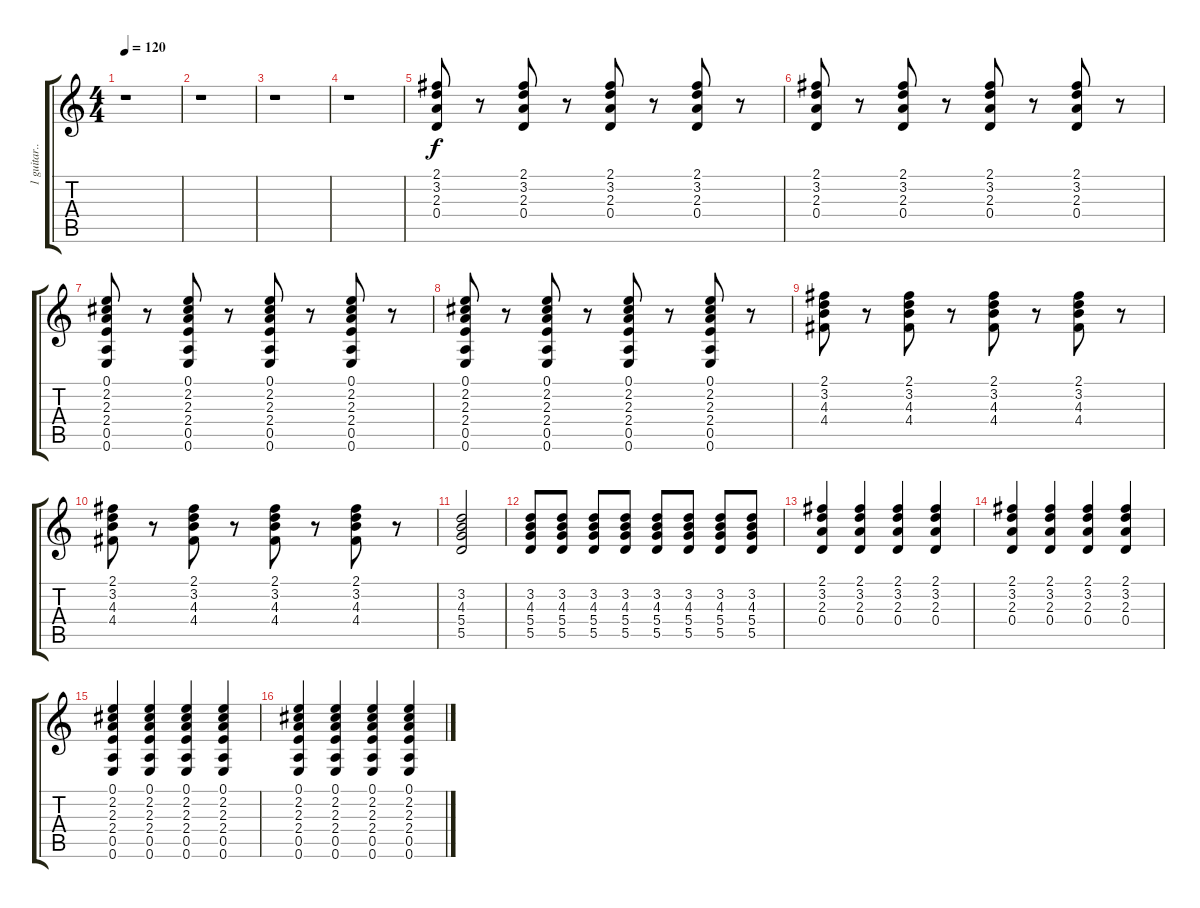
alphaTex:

\track ("1 guitar... jerome" "1 guitar..") {instrument acousticguitarsteel}
\staff {score tabs}
\tuning (E4 B3 G3 D3 A2 E2) {hide}
\ts (4 4)
\tempo 120
\clef g2
\ks c
r.1{dy f} |
r.1 |
r.1 |
r.1 |
(2.1 3.2 2.3 0.4).8{volume 9} r.8 (2.1 3.2 2.3 0.4).8 r.8 (2.1 3.2 2.3 0.4).8 r.8 (2.1 3.2 2.3 0.4).8 r.8 |
(2.1 3.2 2.3 0.4).8 r.8 (2.1 3.2 2.3 0.4).8 r.8 (2.1 3.2 2.3 0.4).8 r.8 (2.1 3.2 2.3 0.4).8 r.8 |
(0.1 2.2 2.3 2.4 0.5 0.6).8 r.8 (0.1 2.2 2.3 2.4 0.5 0.6).8 r.8 (0.1 2.2 2.3 2.4 0.5 0.6).8 r.8 (0.1 2.2 2.3 2.4 0.5 0.6).8 r.8 |
(0.1 2.2 2.3 2.4 0.5 0.6).8 r.8 (0.1 2.2 2.3 2.4 0.5 0.6).8 r.8 (0.1 2.2 2.3 2.4 0.5 0.6).8 r.8 (0.1 2.2 2.3 2.4 0.5 0.6).8 r.8 |
(2.1 3.2 4.3 4.4).8 r.8 (2.1 3.2 4.3 4.4).8 r.8 (2.1 3.2 4.3 4.4).8 r.8 (2.1 3.2 4.3 4.4).8 r.8 |
(2.1 3.2 4.3 4.4).8 r.8 (2.1 3.2 4.3 4.4).8 r.8 (2.1 3.2 4.3 4.4).8 r.8 (2.1 3.2 4.3 4.4).8 r.8 |
(3.2 4.3 5.4 5.5).2{volume 11} |
(3.2 4.3 5.4 5.5).8 (3.2 4.3 5.4 5.5).8 (3.2 4.3 5.4 5.5).8 (3.2 4.3 5.4 5.5).8 (3.2 4.3 5.4 5.5).8 (3.2 4.3 5.4 5.5).8 (3.2 4.3 5.4 5.5).8 (3.2 4.3 5.4 5.5).8 |
(2.1 3.2 2.3 0.4).4 (2.1 3.2 2.3 0.4).4 (2.1 3.2 2.3 0.4).4 (2.1 3.2 2.3 0.4).4 |
(2.1 3.2 2.3 0.4).4 (2.1 3.2 2.3 0.4).4 (2.1 3.2 2.3 0.4).4 (2.1 3.2 2.3 0.4).4 |
(0.1 2.2 2.3 2.4 0.5 0.6).4 (0.1 2.2 2.3 2.4 0.5 0.6).4 (0.1 2.2 2.3 2.4 0.5 0.6).4 (0.1 2.2 2.3 2.4 0.5 0.6).4 |
(0.1 2.2 2.3 2.4 0.5 0.6).4 (0.1 2.2 2.3 2.4 0.5 0.6).4 (0.1 2.2 2.3 2.4 0.5 0.6).4 (0.1 2.2 2.3 2.4 0.5 0.6).4
